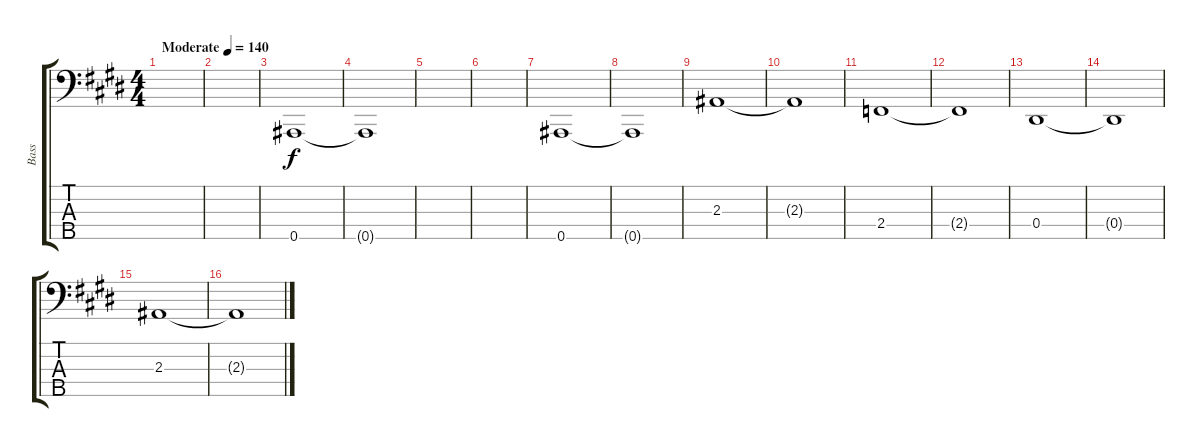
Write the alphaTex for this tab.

\track ("Bass" "Bass") {instrument electricbassfinger}
\staff {score tabs}
\tuning (Gb2 Db2 Ab1 Eb1 Bb0) {hide}
\ts (4 4)
\tempo (140 "Moderate")
\clef f4
\ks e
|
|
0.5.1 |
0.5{t}.1 |
|
|
0.5.1 |
0.5{t}.1 |
2.3.1 |
2.3{t}.1 |
2.4.1 |
2.4{t}.1 |
0.4.1 |
0.4{t}.1 |
2.3.1 |
2.3{t}.1
